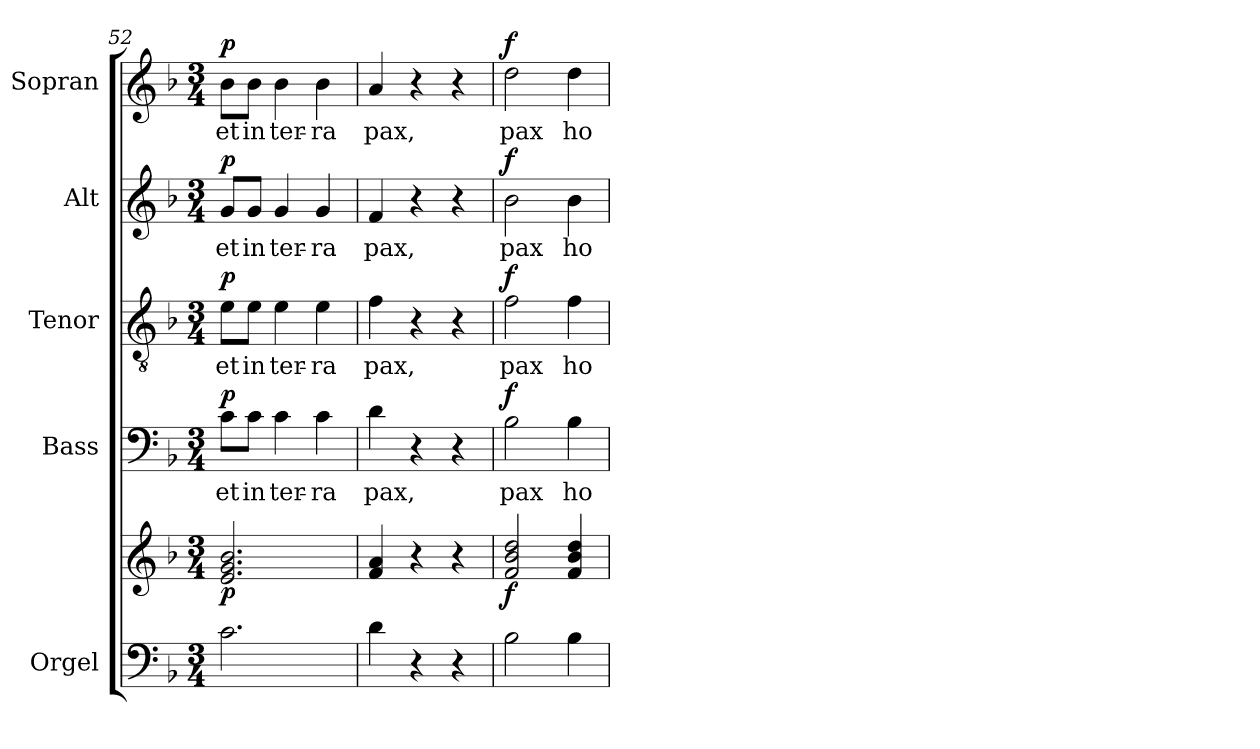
**kern	**kern	**dynam	**kern	**text	**dynam	**kern	**text	**dynam	**kern	**text	**dynam	**kern	**text	**dynam
*part5	*part5	*part5	*part4	*part4	*part4	*part3	*part3	*part3	*part2	*part2	*part2	*part1	*part1	*part1
*staff6	*staff5	*staff5/6	*staff4	*staff4	*staff4	*staff3	*staff3	*staff3	*staff2	*staff2	*staff2	*staff1	*staff1	*staff1
*I"Orgel	*	*	*I"Bass	*	*	*I"Tenor	*	*	*I"Alt	*	*	*I"Sopran	*	*
*I'Org.	*	*	*I'B.	*	*	*I'T.	*	*	*I'A.	*	*	*I'S.	*	*
*clefF4	*clefG2	*	*clefF4	*	*	*clefGv2	*	*	*clefG2	*	*	*clefG2	*	*
*k[b-]	*k[b-]	*	*k[b-]	*	*	*k[b-]	*	*	*k[b-]	*	*	*k[b-]	*	*
*F:	*F:	*	*F:	*	*	*F:	*	*	*F:	*	*	*F:	*	*
*M3/4	*M3/4	*	*M3/4	*	*	*M3/4	*	*	*M3/4	*	*	*M3/4	*	*
=52	=52	=52	=52	=52	=52	=52	=52	=52	=52	=52	=52	=52	=52	=52
!	!	!LO:DY:b	!	!LO:LY:b	!LO:DY:a	!	!LO:LY:b	!LO:DY:a	!	!LO:LY:b	!LO:DY:a	!	!LO:LY:b	!LO:DY:a
2.c\	2.e/ 2.g/ 2.b-/	p	8c\L	et	p	8e\L	et	p	8g/L	et	p	8b-\L	et	p
!	!	!	!	!LO:LY:b	!	!	!LO:LY:b	!	!	!LO:LY:b	!	!	!LO:LY:b	!
.	.	.	8c\J	in	.	8e\J	in	.	8g/J	in	.	8b-\J	in	.
!	!	!	!	!LO:LY:b	!	!	!LO:LY:b	!	!	!LO:LY:b	!	!	!LO:LY:b	!
.	.	.	4c\	ter-	.	4e\	ter-	.	4g/	ter-	.	4b-\	ter-	.
!	!	!	!	!LO:LY:b	!	!	!LO:LY:b	!	!	!LO:LY:b	!	!	!LO:LY:b	!
.	.	.	4c\	-ra	.	4e\	-ra	.	4g/	-ra	.	4b-\	-ra	.
=53	=53	=53	=53	=53	=53	=53	=53	=53	=53	=53	=53	=53	=53	=53
!	!	!	!	!LO:LY:b	!	!	!LO:LY:b	!	!	!LO:LY:b	!	!	!LO:LY:b	!
4d\	4f/ 4a/	.	4d\	pax,	.	4f\	pax,	.	4f/	pax,	.	4a/	pax,	.
4r	4r	.	4r	.	.	4r	.	.	4r	.	.	4r	.	.
4r	4r	.	4r	.	.	4r	.	.	4r	.	.	4r	.	.
=54	=54	=54	=54	=54	=54	=54	=54	=54	=54	=54	=54	=54	=54	=54
!	!	!LO:DY:b	!	!LO:LY:b	!LO:DY:a	!	!LO:LY:b	!LO:DY:a	!	!LO:LY:b	!LO:DY:a	!	!LO:LY:b	!LO:DY:a
2B-\	2f/ 2b-/ 2dd/	f	2B-\	pax	f	2f\	pax	f	2b-\	pax	f	2dd\	pax	f
!	!	!	!	!LO:LY:b	!	!	!LO:LY:b	!	!	!LO:LY:b	!	!	!LO:LY:b	!
4B-\	4f/ 4b-/ 4dd/	.	4B-\	ho-	.	4f\	ho-	.	4b-\	ho-	.	4dd\	ho-	.
=	=	=	=	=	=	=	=	=	=	=	=	=	=	=
*-	*-	*-	*-	*-	*-	*-	*-	*-	*-	*-	*-	*-	*-	*-
